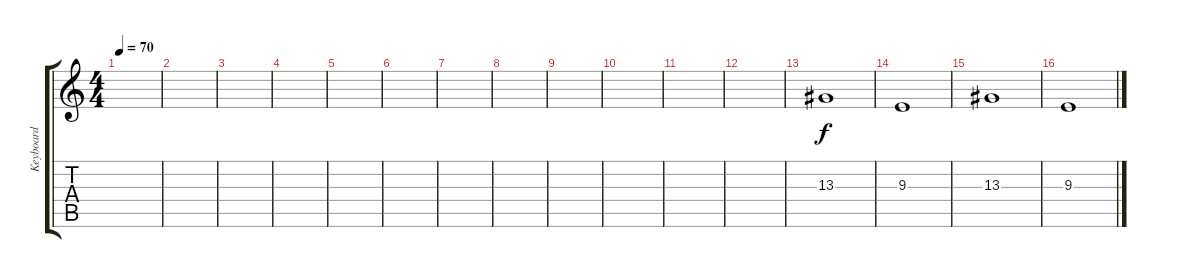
\track ("Keyboard" "Keyboard") {instrument synthstrings1}
\staff {score tabs}
\tuning (E4 B3 G3 D3 A2 E2) {hide}
\ts (4 4)
\tempo 70
\clef g2
\ks c
|
|
|
|
|
|
|
|
|
|
|
|
13.3.1 |
9.3.1 |
13.3.1 |
9.3.1
